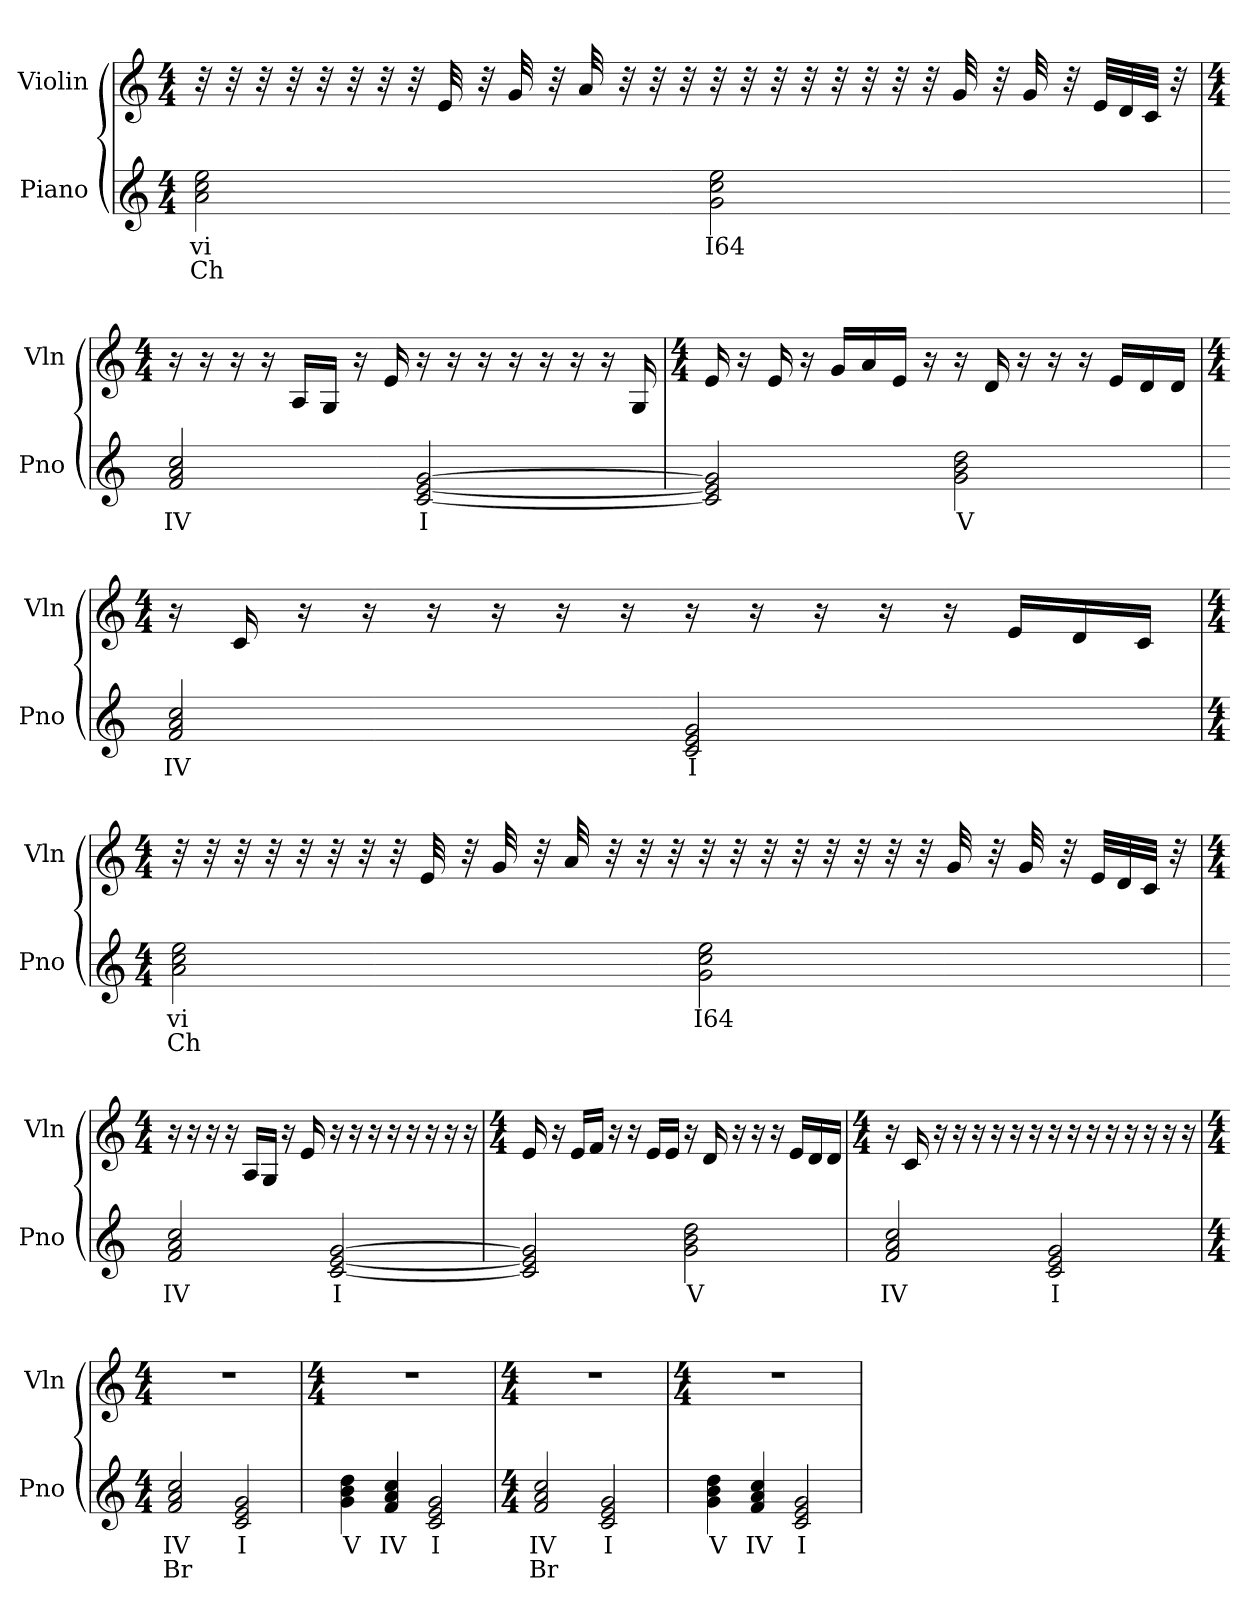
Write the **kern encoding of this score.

**kern	**text	**text	**kern
*part2	*part2	*part2	*part1
*staff2	*staff2	*staff2	*staff1
*I"Piano	*	*	*I"Violin
*I'Pno	*	*	*I'Vln
*k[]	*	*	*
*C:	*	*	*
*M4/4	*	*	*M4/4
=	=	=	=
2a 2cc 2ee	vi	Ch	32r
.	.	.	32r
.	.	.	32r
.	.	.	32r
.	.	.	32r
.	.	.	32r
.	.	.	32r
.	.	.	32r
.	.	.	32e
.	.	.	32r
.	.	.	32g
.	.	.	32r
.	.	.	32a
.	.	.	32r
.	.	.	32r
.	.	.	32r
2g 2cc 2ee	I64	.	32r
.	.	.	32r
.	.	.	32r
.	.	.	32r
.	.	.	32r
.	.	.	32r
.	.	.	32r
.	.	.	32r
.	.	.	32g
.	.	.	32r
.	.	.	32g
.	.	.	32r
.	.	.	32eLLL
.	.	.	32d
.	.	.	32cJJJ
.	.	.	32r
=	=	=	=
*k[]	*	*	*
*C:	*	*	*
*	*	*	*M4/4
2f 2a 2cc	IV	.	16r
.	.	.	16r
.	.	.	16r
.	.	.	16r
.	.	.	16ALL
.	.	.	16GJJ
.	.	.	16r
.	.	.	16e
[2c [2e [2g	I	.	16r
.	.	.	16r
.	.	.	16r
.	.	.	16r
.	.	.	16r
.	.	.	16r
.	.	.	16r
.	.	.	16G
=	=	=	=
*k[]	*	*	*
*C:	*	*	*
*	*	*	*M4/4
2c] 2e] 2g]	.	.	16e
.	.	.	16r
.	.	.	16e
.	.	.	16r
.	.	.	16gLL
.	.	.	16a
.	.	.	16eJJ
.	.	.	16r
2g 2b 2dd	V	.	16r
.	.	.	16d
.	.	.	16r
.	.	.	16r
.	.	.	16r
.	.	.	16eLL
.	.	.	16d
.	.	.	16dJJ
=	=	=	=
*k[]	*	*	*
*C:	*	*	*
*	*	*	*M4/4
2f 2a 2cc	IV	.	16r
.	.	.	16c
.	.	.	16r
.	.	.	16r
.	.	.	16r
.	.	.	16r
.	.	.	16r
.	.	.	16r
2c 2e 2g	I	.	16r
.	.	.	16r
.	.	.	16r
.	.	.	16r
.	.	.	16r
.	.	.	16eLL
.	.	.	16d
.	.	.	16cJJ
=	=	=	=
*k[]	*	*	*
*C:	*	*	*
*M4/4	*	*	*M4/4
2a 2cc 2ee	vi	Ch	32r
.	.	.	32r
.	.	.	32r
.	.	.	32r
.	.	.	32r
.	.	.	32r
.	.	.	32r
.	.	.	32r
.	.	.	32e
.	.	.	32r
.	.	.	32g
.	.	.	32r
.	.	.	32a
.	.	.	32r
.	.	.	32r
.	.	.	32r
2g 2cc 2ee	I64	.	32r
.	.	.	32r
.	.	.	32r
.	.	.	32r
.	.	.	32r
.	.	.	32r
.	.	.	32r
.	.	.	32r
.	.	.	32g
.	.	.	32r
.	.	.	32g
.	.	.	32r
.	.	.	32eLLL
.	.	.	32d
.	.	.	32cJJJ
.	.	.	32r
=	=	=	=
*k[]	*	*	*
*C:	*	*	*
*	*	*	*M4/4
2f 2a 2cc	IV	.	16r
.	.	.	16r
.	.	.	16r
.	.	.	16r
.	.	.	16ALL
.	.	.	16GJJ
.	.	.	16r
.	.	.	16e
[2c [2e [2g	I	.	16r
.	.	.	16r
.	.	.	16r
.	.	.	16r
.	.	.	16r
.	.	.	16r
.	.	.	16r
.	.	.	16r
=	=	=	=
*k[]	*	*	*
*C:	*	*	*
*	*	*	*M4/4
2c] 2e] 2g]	.	.	16e
.	.	.	16r
.	.	.	16eLL
.	.	.	16fJJ
.	.	.	16r
.	.	.	16r
.	.	.	16eLL
.	.	.	16eJJ
2g 2b 2dd	V	.	16r
.	.	.	16d
.	.	.	16r
.	.	.	16r
.	.	.	16r
.	.	.	16eLL
.	.	.	16d
.	.	.	16dJJ
=	=	=	=
*k[]	*	*	*
*C:	*	*	*
*	*	*	*M4/4
2f 2a 2cc	IV	.	16r
.	.	.	16c
.	.	.	16r
.	.	.	16r
.	.	.	16r
.	.	.	16r
.	.	.	16r
.	.	.	16r
2c 2e 2g	I	.	16r
.	.	.	16r
.	.	.	16r
.	.	.	16r
.	.	.	16r
.	.	.	16r
.	.	.	16r
.	.	.	16r
=	=	=	=
*k[]	*	*	*
*C:	*	*	*
*M4/4	*	*	*M4/4
2f 2a 2cc	IV	Br	1r
2c 2e 2g	I	.	.
=	=	=	=
*k[]	*	*	*
*C:	*	*	*
*	*	*	*M4/4
4g 4b 4dd	V	.	1r
4f 4a 4cc	IV	.	.
2c 2e 2g	I	.	.
=	=	=	=
*k[]	*	*	*
*C:	*	*	*
*M4/4	*	*	*M4/4
2f 2a 2cc	IV	Br	1r
2c 2e 2g	I	.	.
=	=	=	=
*k[]	*	*	*
*C:	*	*	*
*	*	*	*M4/4
4g 4b 4dd	V	.	1r
4f 4a 4cc	IV	.	.
2c 2e 2g	I	.	.
=	=	=	=
*-	*-	*-	*-
